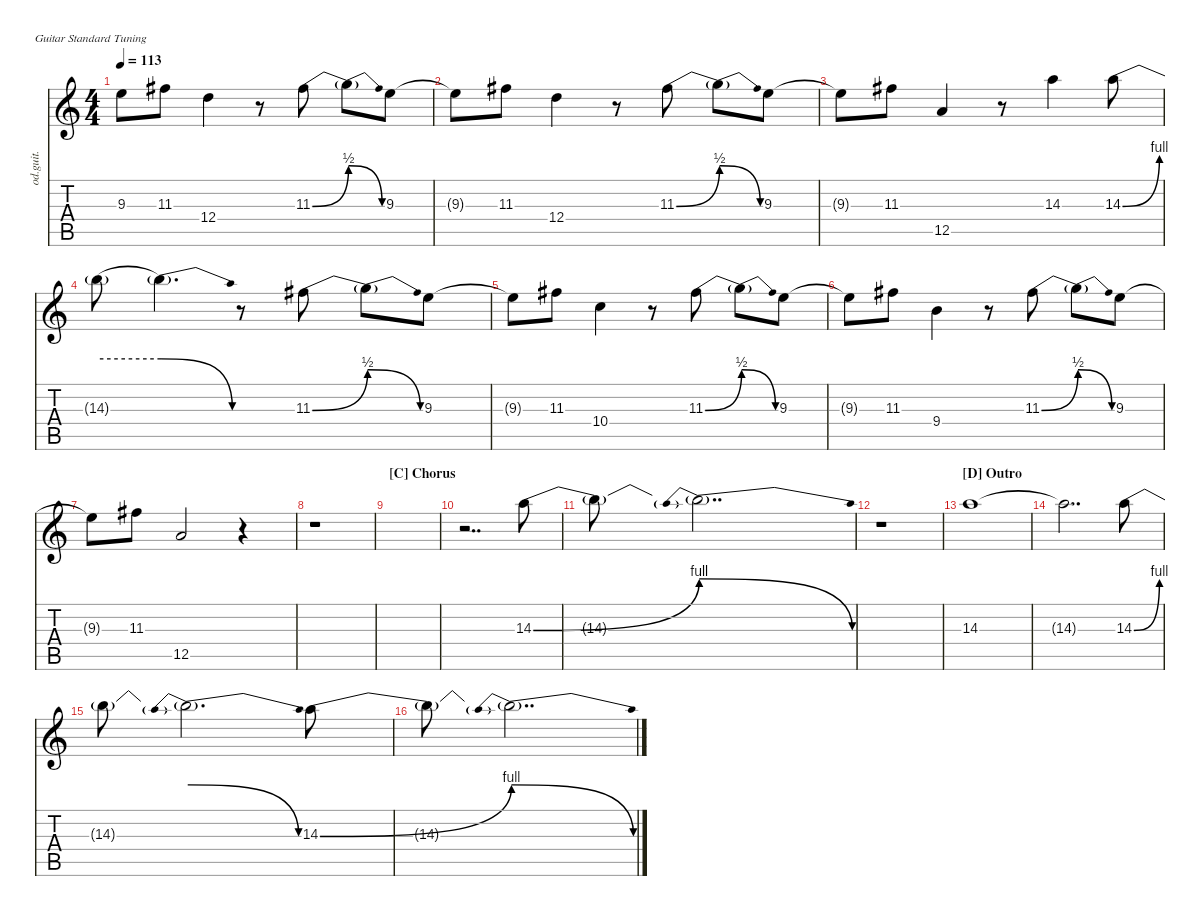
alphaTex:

\defaultSystemsLayout 4
\hideDynamics
\bracketExtendMode nobrackets
\otherSystemsTrackNameOrientation horizontal
\track ("Overdriven Guitar" "od.guit.") {instrument overdrivenguitar}
\staff {score tabs}
\tuning (E4 B3 G3 D3 A2 E2)
\ts (4 4)
\tempo 113
\clef g2
\ks c
9.3{t}.8{dy mf} 11.3.8 12.4.4 r.8 11.3{be (bend 0 0 16.2 2)}.8 11.3{be (release 0 2 5.3999999999999995 0) t}.8 9.3.8 |
9.3{t}.8 11.3.8 12.4.4 r.8 11.3{be (bend 0 0 16.2 2)}.8 11.3{be (release 0 2 5.3999999999999995 0) t}.8 9.3.8 |
9.3{t}.8 11.3.8 12.5.4 r.8 14.3.4 14.3{be (bend 0 0 15 4)}.8 |
14.3{be (hold 0 4 60 4) t}.8 14.3{be (release 0 4 2.4 0) t}.4{d} r.8 11.3{be (bend 0 0 16.2 2)}.8 11.3{be (release 0 2 5.3999999999999995 0) t}.8 9.3.8 |
9.3{t}.8 11.3.8 10.4.4 r.8 11.3{be (bend 0 0 16.2 2)}.8 11.3{be (release 0 2 5.3999999999999995 0) t}.8 9.3.8 |
9.3{t}.8 11.3.8 9.4.4 r.8 11.3{be (bend 0 0 16.2 2)}.8 11.3{be (release 0 2 5.3999999999999995 0) t}.8 9.3.8 |
9.3{t}.8 11.3.8 12.5.2 r.4 |
r.1 |
\section ("C" "Chorus")
|
r.2{dd} 14.3{be (bend 0 0 15 4)}.8 |
14.3{t}.8 14.3{be (prebendrelease 0 4 2.4 0) t}.2{dd} |
r.1 |
\section ("D" "Outro")
14.3.1 |
14.3{t}.2{dd} 14.3{be (bend 0 0 15 4)}.8 |
14.3{t}.8 14.3{be (prebendrelease 0 4 1.7999999999999998 0) t}.2{d} 14.3{be (bend 0 0 15 4)}.8 |
14.3{t}.8 14.3{be (prebendrelease 0 4 1.2 0) t}.2{dd}
